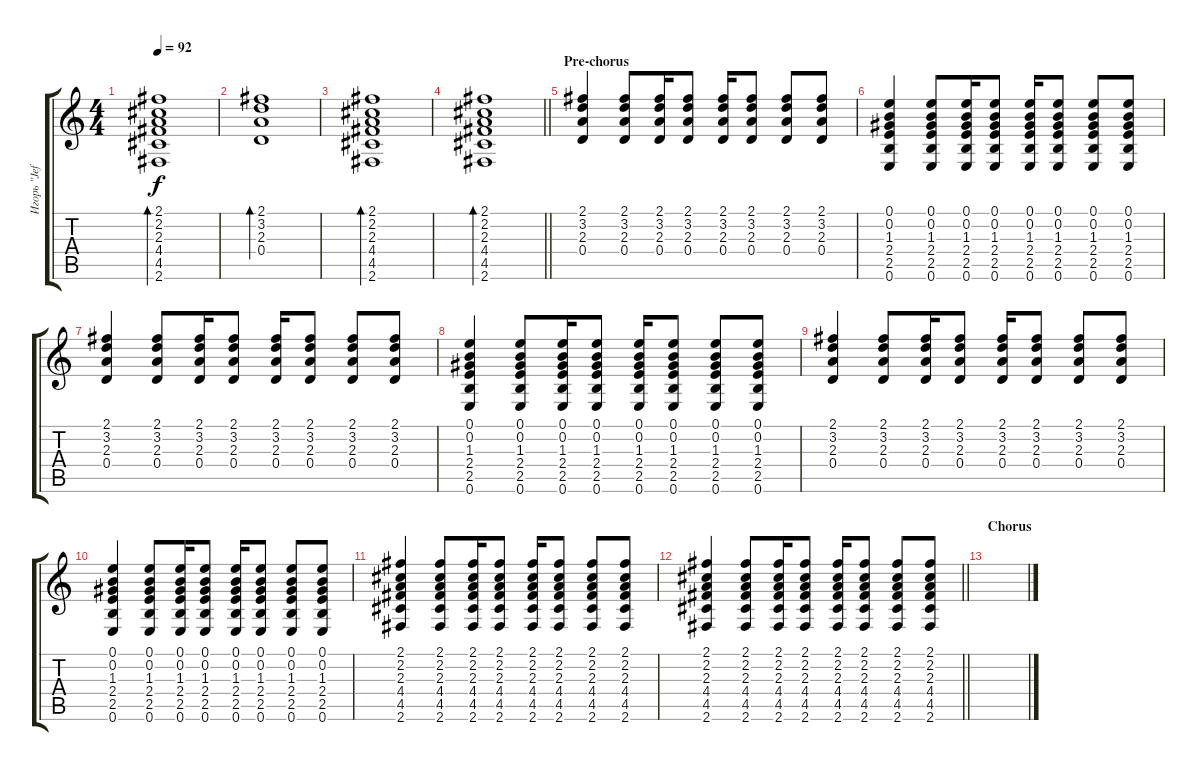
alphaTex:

\track ("Игорь \"Jeff\" Поляков" "Игорь \"Jef") {instrument acousticguitarsteel}
\staff {score tabs}
\tuning (E4 B3 G3 D3 A2 E2) {hide}
\ts (4 4)
\tempo 92
\clef g2
\ks c
(2.1 2.2 2.3 4.4 4.5 2.6).1{bd 60 dy f} |
(2.1 3.2 2.3 0.4).1{bd 60} |
(2.1 2.2 2.3 4.4 4.5 2.6).1{bd 60} |
\barLineRight lightlight
(2.1 2.2 2.3 4.4 4.5 2.6).1{bd 60} |
\section ("" "Pre-chorus")
(2.1 3.2 2.3 0.4).4 (2.1 3.2 2.3 0.4).8 (2.1 3.2 2.3 0.4).16 (2.1 3.2 2.3 0.4).8 (2.1 3.2 2.3 0.4).16 (2.1 3.2 2.3 0.4).8 (2.1 3.2 2.3 0.4).8 (2.1 3.2 2.3 0.4).8 |
(0.1 0.2 1.3 2.4 2.5 0.6).4 (0.1 0.2 1.3 2.4 2.5 0.6).8 (0.1 0.2 1.3 2.4 2.5 0.6).16 (0.1 0.2 1.3 2.4 2.5 0.6).8 (0.1 0.2 1.3 2.4 2.5 0.6).16 (0.1 0.2 1.3 2.4 2.5 0.6).8 (0.1 0.2 1.3 2.4 2.5 0.6).8 (0.1 0.2 1.3 2.4 2.5 0.6).8 |
(2.1 3.2 2.3 0.4).4 (2.1 3.2 2.3 0.4).8 (2.1 3.2 2.3 0.4).16 (2.1 3.2 2.3 0.4).8 (2.1 3.2 2.3 0.4).16 (2.1 3.2 2.3 0.4).8 (2.1 3.2 2.3 0.4).8 (2.1 3.2 2.3 0.4).8 |
(0.1 0.2 1.3 2.4 2.5 0.6).4 (0.1 0.2 1.3 2.4 2.5 0.6).8 (0.1 0.2 1.3 2.4 2.5 0.6).16 (0.1 0.2 1.3 2.4 2.5 0.6).8 (0.1 0.2 1.3 2.4 2.5 0.6).16 (0.1 0.2 1.3 2.4 2.5 0.6).8 (0.1 0.2 1.3 2.4 2.5 0.6).8 (0.1 0.2 1.3 2.4 2.5 0.6).8 |
(2.1 3.2 2.3 0.4).4 (2.1 3.2 2.3 0.4).8 (2.1 3.2 2.3 0.4).16 (2.1 3.2 2.3 0.4).8 (2.1 3.2 2.3 0.4).16 (2.1 3.2 2.3 0.4).8 (2.1 3.2 2.3 0.4).8 (2.1 3.2 2.3 0.4).8 |
(0.1 0.2 1.3 2.4 2.5 0.6).4 (0.1 0.2 1.3 2.4 2.5 0.6).8 (0.1 0.2 1.3 2.4 2.5 0.6).16 (0.1 0.2 1.3 2.4 2.5 0.6).8 (0.1 0.2 1.3 2.4 2.5 0.6).16 (0.1 0.2 1.3 2.4 2.5 0.6).8 (0.1 0.2 1.3 2.4 2.5 0.6).8 (0.1 0.2 1.3 2.4 2.5 0.6).8 |
(2.1 2.2 2.3 4.4 4.5 2.6).4 (2.1 2.2 2.3 4.4 4.5 2.6).8 (2.1 2.2 2.3 4.4 4.5 2.6).16 (2.1 2.2 2.3 4.4 4.5 2.6).8 (2.1 2.2 2.3 4.4 4.5 2.6).16 (2.1 2.2 2.3 4.4 4.5 2.6).8 (2.1 2.2 2.3 4.4 4.5 2.6).8 (2.1 2.2 2.3 4.4 4.5 2.6).8 |
\barLineRight lightlight
(2.1 2.2 2.3 4.4 4.5 2.6).4 (2.1 2.2 2.3 4.4 4.5 2.6).8 (2.1 2.2 2.3 4.4 4.5 2.6).16 (2.1 2.2 2.3 4.4 4.5 2.6).8 (2.1 2.2 2.3 4.4 4.5 2.6).16 (2.1 2.2 2.3 4.4 4.5 2.6).8 (2.1 2.2 2.3 4.4 4.5 2.6).8 (2.1 2.2 2.3 4.4 4.5 2.6).8 |
\section ("" "Chorus")
